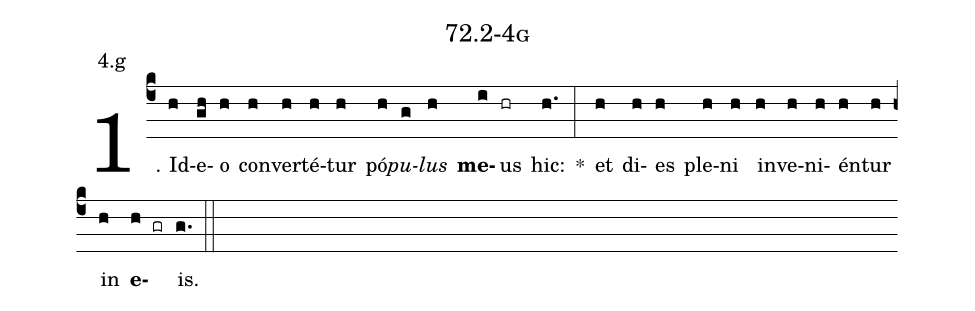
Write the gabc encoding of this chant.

name: 72.2-4g;
annotation: 4.g;
%%
(c4)1. Id(h)e(gh)o(h) con(h)ver(h)té(h)tur(h) pó(h)<i>pu</i>(g)<i>lus</i>(h) <b>me</b>(i)us(hr) hic:(h.) *(:) et(h) di(h)es(h) ple(h)ni(h) in(h)ve(h)ni(h)én(h)tur(h) in(h) <b>e</b>(h gr)is.(g.) (::)


%E(h) u(h) o(h) u(h) a(h) e.(g.) (::)
